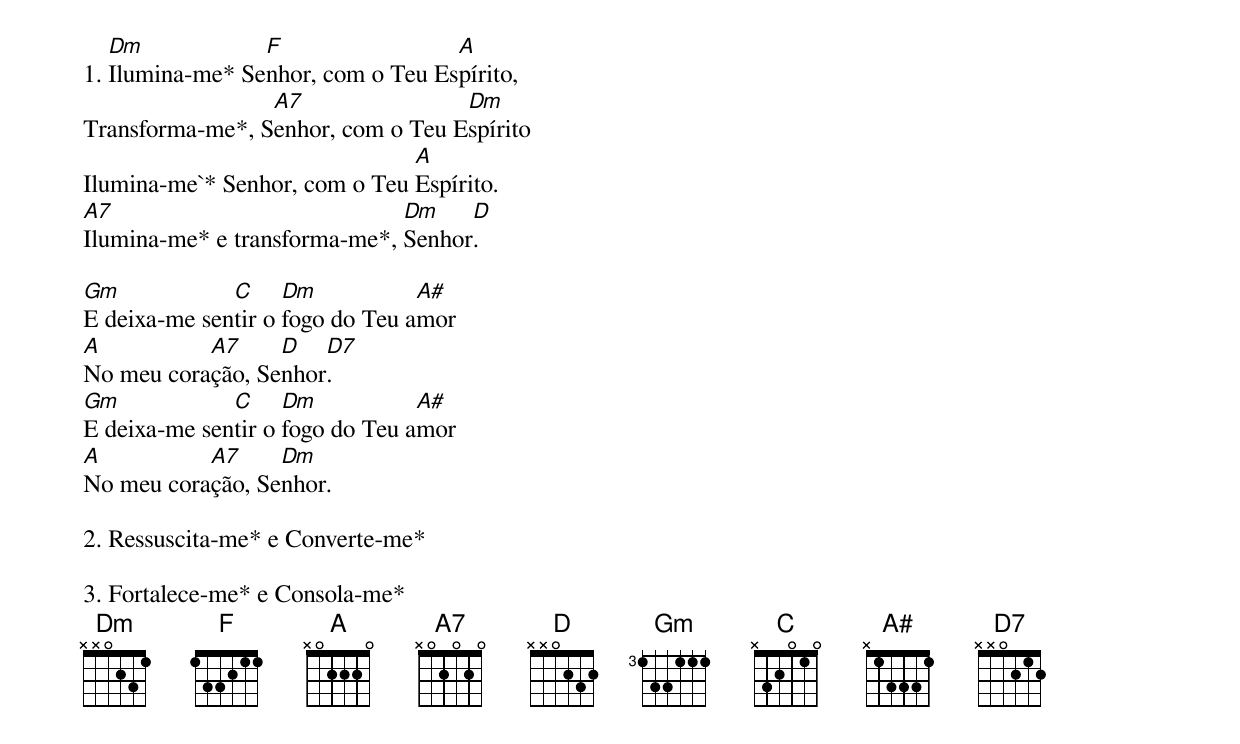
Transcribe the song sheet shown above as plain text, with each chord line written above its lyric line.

   Dm            F                 A
1. Ilumina-me* Senhor, com o Teu Espírito,
                 A7                Dm
Transforma-me*, Senhor, com o Teu Espírito
                               A
Ilumina-me`* Senhor, com o Teu Espírito.
A7                            Dm    D
Ilumina-me* e transforma-me*, Senhor.

Gm            C     Dm           A#
E deixa-me sentir o fogo do Teu amor
A          A7     D   D7
No meu coração, Senhor.
Gm            C     Dm           A#
E deixa-me sentir o fogo do Teu amor
A          A7     Dm
No meu coração, Senhor.

2. Ressuscita-me* e Converte-me*

3. Fortalece-me* e Consola-me*
